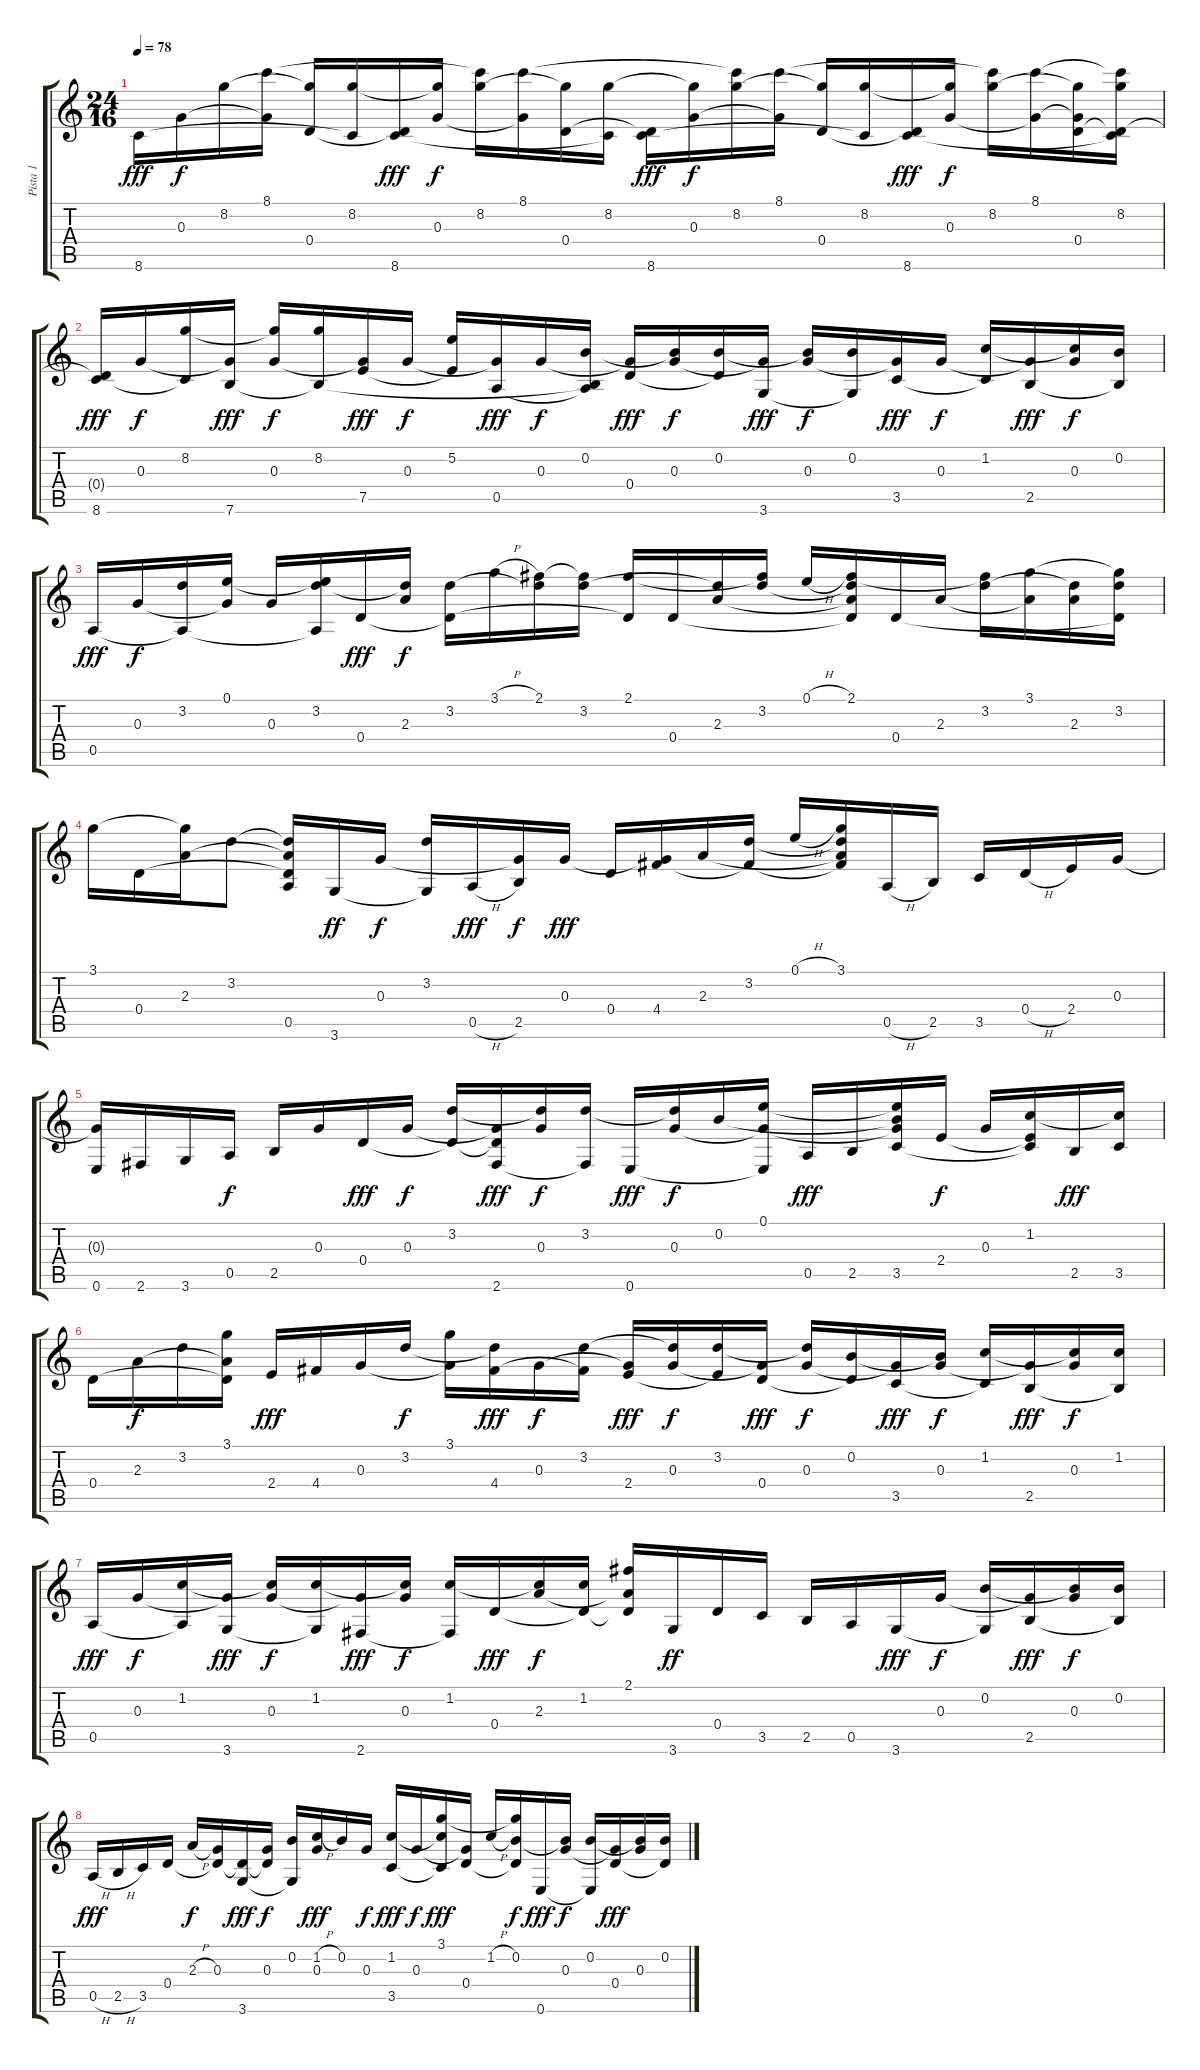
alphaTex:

\track ("Pista 1" "Pista 1") {instrument acousticguitarnylon}
\staff {score tabs}
\tuning (E4 B3 G3 D3 A2 E2) {hide}
\ts (24 16)
\tempo 78
\clef g2
\ks c
8.6.16{dy fff instrument acousticguitarnylon} 0.3.16{dy f} 8.2.16 (8.1 0.3{t}).16 (8.2{t} 0.4).16 (8.2 8.6{t}).16 (0.4{t} 8.6).16{dy fff} (8.2{t} 0.3).16{dy f} (8.1{t} 8.2).16 (8.1 0.3{t}).16 (8.2{t} 0.4).16 (8.2 8.6{t}).16 (0.4{t} 8.6).16{dy fff} (8.2{t} 0.3).16{dy f} (8.1{t} 8.2).16 (8.1 0.3{t}).16 (8.2{t} 0.4).16 (8.2 8.6{t}).16 (0.4{t} 8.6).16{dy fff} (8.2{t} 0.3).16{dy f} (8.1{t} 8.2).16 (8.1 0.3{t}).16 (8.2{t} 0.3{t} 0.4).16 (8.1{t} 8.2 0.4{t} 8.6{t}).16 |
(0.4{t} 8.6).16{dy fff} 0.3.16{dy f} (8.2 8.6{t}).16 (0.3{t} 7.6).16{dy fff} (8.2{t} 0.3).16{dy f} (8.2 7.6{t}).16 (0.3{t} 7.5).16{dy fff} 0.3.16{dy f} (5.2 7.5{t}).16 (0.3{t} 0.5).16{dy fff} 0.3.16{dy f} (0.2 0.5{t} 7.6{t}).16 (0.3{t} 0.4).16{dy fff} (0.2{t} 0.3).16{dy f} (0.2 0.4{t}).16 (0.3{t} 3.6).16{dy fff} (0.2{t} 0.3).16{dy f} (0.2 3.6{t}).16 (0.3{t} 3.5).16{dy fff} 0.3.16{dy f} (1.2 3.5{t}).16 (0.3{t} 2.5).16{dy fff} (1.2{t} 0.3).16{dy f} (0.2 2.5{t}).16 |
0.5.16{dy fff} 0.3.16{dy f} (3.2 0.5{t}).16 (0.1 0.3{t}).16 0.3.16 (0.1{t} 3.2 0.5{t}).16 0.4.16{dy fff} (3.2{t} 2.3).16{dy f} (3.2 0.4{t}).16 3.1{h}.16 (2.1 3.2{t}).16 (2.1{t} 3.2).16 (2.1 0.4{t}).16 0.4.16 (3.2{t} 2.3).16 (2.1{t} 3.2).16 0.1{h}.16 (2.1 3.2{t} 2.3{t} 0.4{t}).16 0.4.16 2.3.16 (2.1{t} 3.2).16 (3.1 2.3{t}).16 (3.2{t} 2.3).16 (3.1{t} 3.2 0.4{t}).16 |
3.1.16 0.4.16 (3.1{t} 2.3).16 3.2.8 (3.2{t} 2.3{t} 0.4{t} 0.5).16 3.6.16{dy ff} 0.3.16{dy f} (3.2 3.6{t}).16 0.5{h}.16{dy fff} (0.3{t} 2.5).16{dy f} 0.3.16{dy fff} 0.4.16 (0.3{t} 4.4).16 2.3.16 (3.2 4.4{t}).16 0.1{h}.16 (3.1 3.2{t} 2.3{t} 4.4{t}).16 0.5{h}.16 2.5.16 3.5.16 0.4{h}.16 2.4.16 0.3.16 |
(0.3{t} 0.6).16 2.6.16 3.6.16 0.5.16{dy f} 2.5.16 0.3.16 0.4.16{dy fff} 0.3.16{dy f} (3.2 0.4{t}).16 (0.3{t} 0.4{t} 2.6).16{dy fff} (3.2{t} 0.3).16{dy f} (3.2 2.6{t}).16 0.6.16{dy fff} (3.2{t} 0.3).16{dy f} 0.2.16 (0.1 0.3{t} 0.6{t}).16 0.5.16{dy fff} 2.5.16 (0.1{t} 0.2{t} 0.3{t} 3.5).16 2.4.16{dy f} 0.3.16 (1.2 2.4{t} 3.5{t}).16 2.5.16{dy fff} (1.2{t} 3.5).16 |
0.4.16 2.3.16{dy f} 3.2.16 (3.1 2.3{t} 0.4{t}).16 2.4.16{dy fff} 4.4.16 0.3.16 3.2.16{dy f} (3.1 0.3{t}).16 (3.2{t} 4.4).16{dy fff} 0.3.16{dy f} (3.2 4.4{t}).16 (0.3{t} 2.4).16{dy fff} (3.2{t} 0.3).16{dy f} (3.2 2.4{t}).16 (0.3{t} 0.4).16{dy fff} (3.2{t} 0.3).16{dy f} (0.2 0.4{t}).16 (0.3{t} 3.5).16{dy fff} (0.2{t} 0.3).16{dy f} (1.2 3.5{t}).16 (0.3{t} 2.5).16{dy fff} (1.2{t} 0.3).16{dy f} (1.2 2.5{t}).16 |
0.5.16{dy fff} 0.3.16{dy f} (1.2 0.5{t}).16 (0.3{t} 3.6).16{dy fff} (1.2{t} 0.3).16{dy f} (1.2 3.6{t}).16 (0.3{t} 2.6).16{dy fff} (1.2{t} 0.3).16{dy f} (1.2 2.6{t}).16 0.4.16{dy fff} (1.2{t} 2.3).16{dy f} (1.2 0.4{t}).16 (2.1 2.3{t} 0.4{t}).16 3.6.16{dy ff} 0.4.16 3.5.16 2.5.16 0.5.16 3.6.16{dy fff} 0.3.16{dy f} (0.2 3.6{t}).16 (0.3{t} 2.5).16{dy fff} (0.2{t} 0.3).16{dy f} (0.2 2.5{t}).16 |
0.5{h}.16{dy fff} 2.5{h}.16 3.5.16 0.4.16 2.3{h}.16{dy f} (0.3 0.4{t}).16 (0.4{t} 3.6).16{dy fff} (0.3 0.4{t}).16{dy f} (0.2 3.6{t}).16 (1.2{h} 0.3).16{dy fff} 0.2.16 0.3.16{dy f} (1.2 3.5).16{dy fff} 0.3.16{dy f} (3.1 1.2{t} 3.5{t}).16{dy fff} (0.3{t} 0.4).16 1.2{h}.16 (3.1{t} 0.2 0.4{t}).16{dy f} 0.6.16{dy fff} (0.2{t} 0.3).16{dy f} (0.2 0.6{t}).16 (0.3{t} 0.4).16{dy fff} (0.2{t} 0.3).16 (0.2 0.4{t}).16
